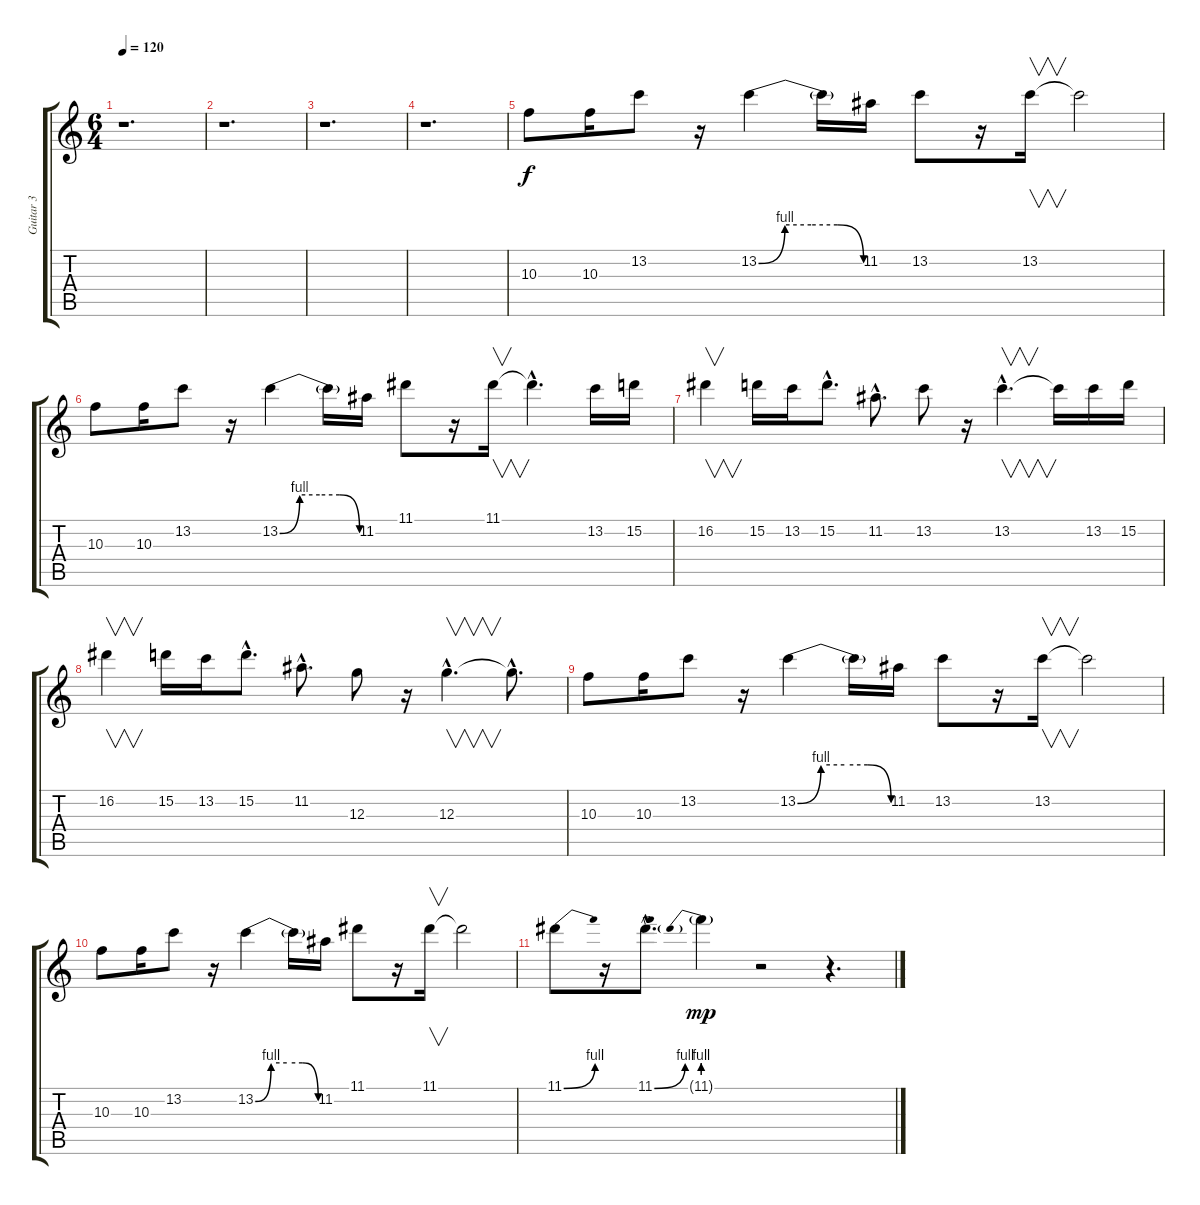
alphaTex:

\track ("Guitar 3" "Guitar 3") {instrument distortionguitar}
\staff {score tabs}
\tuning (E4 B3 G3 D3 A2 E2) {hide}
\ts (6 4)
\tempo 120
\clef g2
\ks c
r.1{d dy f instrument distortionguitar} |
r.1{d} |
r.1{d} |
r.1{d} |
10.3.8 10.3.16 13.2.8 r.16 13.2{be (custom 0 0 15 4 30 4 45 4 60 0)}.4 13.2{t}.16 11.2.16 13.2.8 r.16 13.2.16{v} 13.2{t}.2 |
10.3.8 10.3.16 13.2.8 r.16 13.2{be (custom 0 0 15 4 30 4 45 4 60 0)}.4 13.2{t}.16 11.2.16 11.1.8 r.16 11.1.16{v} 11.1{hac t}.4{d} 13.2.16 15.2.16 |
16.2.4{v} 15.2.16 13.2.16 15.2{hac}.8{d} 11.2{hac}.8{d} 13.2.8 r.16 13.2{hac}.4{v d} 13.2{t}.16 13.2.16 15.2.16 |
16.2.4{v} 15.2.16 13.2.16 15.2{hac}.8{d} 11.2{hac}.8{d} 12.3.8 r.16 12.3{hac}.4{v d} 12.3{hac t}.8{d} |
10.3.8 10.3.16 13.2.8 r.16 13.2{be (custom 0 0 15 4 30 4 45 4 60 0)}.4 13.2{t}.16 11.2.16 13.2.8 r.16 13.2.16{v} 13.2{t}.2 |
10.3.8 10.3.16 13.2.8 r.16 13.2{be (custom 0 0 15 4 30 4 45 4 60 0)}.4 13.2{t}.16 11.2.16 11.1.8 r.16 11.1.16{v} 11.1{t}.2 |
11.1{be (bend 0 0 60 4)}.8 r.16 11.1{be (bend 0 0 60 4) hac}.8{d} 11.1{be (prebend 0 4 60 4) g}.4{dy mp} r.2 r.4{d}
